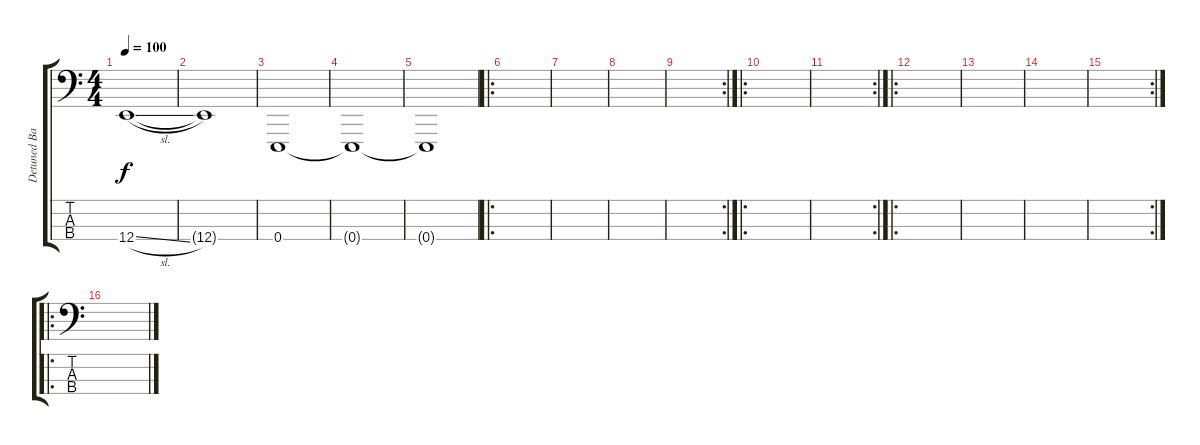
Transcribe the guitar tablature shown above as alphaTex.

\track ("Detuned Bass" "Detuned Ba") {instrument slapbass2}
\staff {score tabs}
\tuning (G2 D2 A1 E0) {hide}
\ts (4 4)
\tempo 100
\clef f4
\ks c
12.4{sl}.1{dy f instrument slapbass2} |
12.4{t}.1 |
0.4.1 |
0.4{t}.1 |
0.4{t}.1 |
\ro
|
|
|
\rc 2
|
\ro
|
\rc 2
|
\ro
|
|
|
\rc 2
|
\ro
